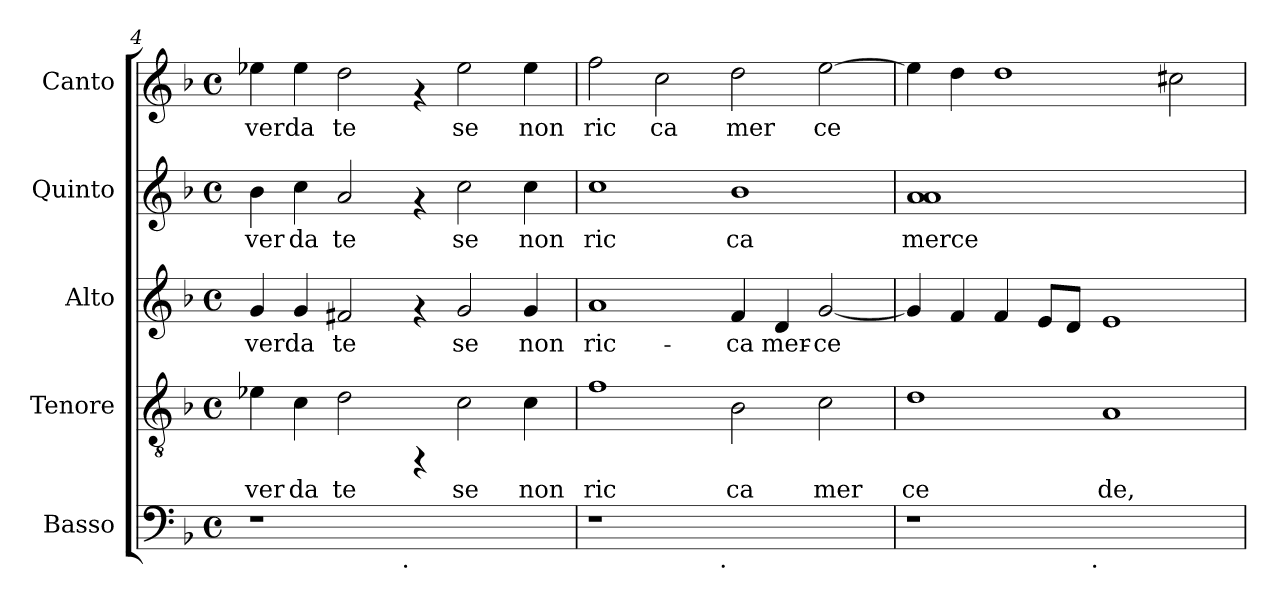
**kern	**kern	**text	**kern	**text	**kern	**text	**kern	**text
*part5	*part4	*part4	*part3	*part3	*part2	*part2	*part1	*part1
*staff5	*staff4	*staff4	*staff3	*staff3	*staff2	*staff2	*staff1	*staff1
*I"Basso	*I"Tenore	*	*I"Alto	*	*I"Quinto	*	*I"Canto	*
*clefF4	*clefGv2	*	*clefG2	*	*clefG2	*	*clefG2	*
*k[b-]	*k[b-]	*	*k[b-]	*	*k[b-]	*	*k[b-]	*
*F:	*F:	*	*F:	*	*F:	*	*F:	*
*M4/4	*M4/4	*	*M4/4	*	*M4/4	*	*M4/4	*
*met(c)	*met(c)	*	*met(c)	*	*met(c)	*	*met(c)	*
=4	=4	=4	=4	=4	=4	=4	=4	=4
!	!	!LO:LY:b:cj	!	!LO:LY:b:cj	!	!LO:LY:b:cj	!	!LO:LY:b:cj
*^	*	*	*	*	*	*	*	*
1r	2ryy	4e-X\	-ver	4g/	verda	4b-\	-ver	4ee-X\	verda
!	!	!	!LO:LY:b:cj	!	!LO:LY:b:cj	!	!LO:LY:b:cj	!	!LO:LY:b:cj
.	.	4c\	da	4g/	.	4cc\	da	4ee-\	.
!	!	!	!LO:LY:b:cj	!	!LO:LY:b:cj	!	!LO:LY:b:cj	!	!LO:LY:b:cj
.	4...ryy	2d\	te	2f#X/	te	2a/	te	2dd\	te
!	!LO:TX:b:t=.	!	!	!	!	!	!	!	!
.	1ryy	.	.	.	.	.	.	.	.
1ryy	.	4rFF	.	4rf	.	4rf	.	4rf	.
!	!	!	!LO:LY:b:cj	!	!LO:LY:b:cj	!	!LO:LY:b:cj	!	!LO:LY:b:cj
.	.	2c\	se	2g/	se	2cc\	se	2ee-\	se
!	!	!	!LO:LY:b:cj	!	!LO:LY:b:cj	!	!LO:LY:b:cj	!	!LO:LY:b:cj
.	.	4c\	non	4g/	non	4cc\	non	4ee-\	non
.	32ryy	.	.	.	.	.	.	.	.
!!LO:LB:g=z
=5	=5	=5	=5	=5	=5	=5	=5	=5	=5
!	!	!	!LO:LY:b:cj	!	!LO:LY:b:cj	!	!LO:LY:b:cj	!	!LO:LY:b:cj
1r	2ryy	1f	ric	1a	ric-	1cc	ric	2ff\	ric
!	!	!	!	!	!	!	!	!	!LO:LY:b:cj
.	4...ryy	.	.	.	.	.	.	2cc\	ca
!	!LO:TX:b:t=.	!	!	!	!	!	!	!	!
.	1ryy	.	.	.	.	.	.	.	.
!	!	!	!LO:LY:b:cj	!	!LO:LY:b:cj	!	!LO:LY:b:cj	!	!LO:LY:b:cj
1ryy	.	2B-\	ca	4f/	-ca	1b-	ca	2dd\	mer
!	!	!	!	!	!LO:LY:b:cj	!	!	!	!
.	.	.	.	4d/	mer-	.	.	.	.
!	!	!	!LO:LY:b:cj	!	!LO:LY:b:cj	!	!	!	!LO:LY:b:cj
.	.	2c\	mer	[<2g/	-ce-	.	.	[>2ee\	ce
.	32ryy	.	.	.	.	.	.	.	.
=6	=6	=6	=6	=6	=6	=6	=6	=6	=6
!	!	!	!LO:LY:b:cj	!	!LO:LY:b:cj	!	!LO:LY:b:cj	!	!LO:LY:b:cj
1r	2ryy	1d	ce	4g/]	--	1a 1a	merce	4ee\]	.
!	!	!	!	!	!LO:LY:b:cj	!	!	!	!LO:LY:b:cj
.	.	.	.	4f/	--	.	.	4dd\	.
!	!	!	!	!	!LO:LY:b:cj	!	!	!	!LO:LY:b:cj
.	4...ryy	.	.	4f/	--	.	.	1dd	.
!	!	!	!	!	!LO:LY:b:cj	!	!	!	!
.	.	.	.	8e/L	--	.	.	.	.
!	!	!	!	!	!LO:LY:b:cj	!	!	!	!
.	.	.	.	8d/J	--	.	.	.	.
!	!LO:TX:b:t=.	!	!	!	!	!	!	!	!
.	1ryy	.	.	.	.	.	.	.	.
!	!	!	!LO:LY:b:cj	!	!LO:LY:b:cj	!	!	!	!
1ryy	.	1A	de,	1e	--	1ryy	.	.	.
!	!	!	!	!	!	!	!	!	!LO:LY:b:cj
.	.	.	.	.	.	.	.	2cc#X\	.
.	32ryy	.	.	.	.	.	.	.	.
*v	*v	*	*	*	*	*	*	*	*
=	=	=	=	=	=	=	=	=
*-	*-	*-	*-	*-	*-	*-	*-	*-
